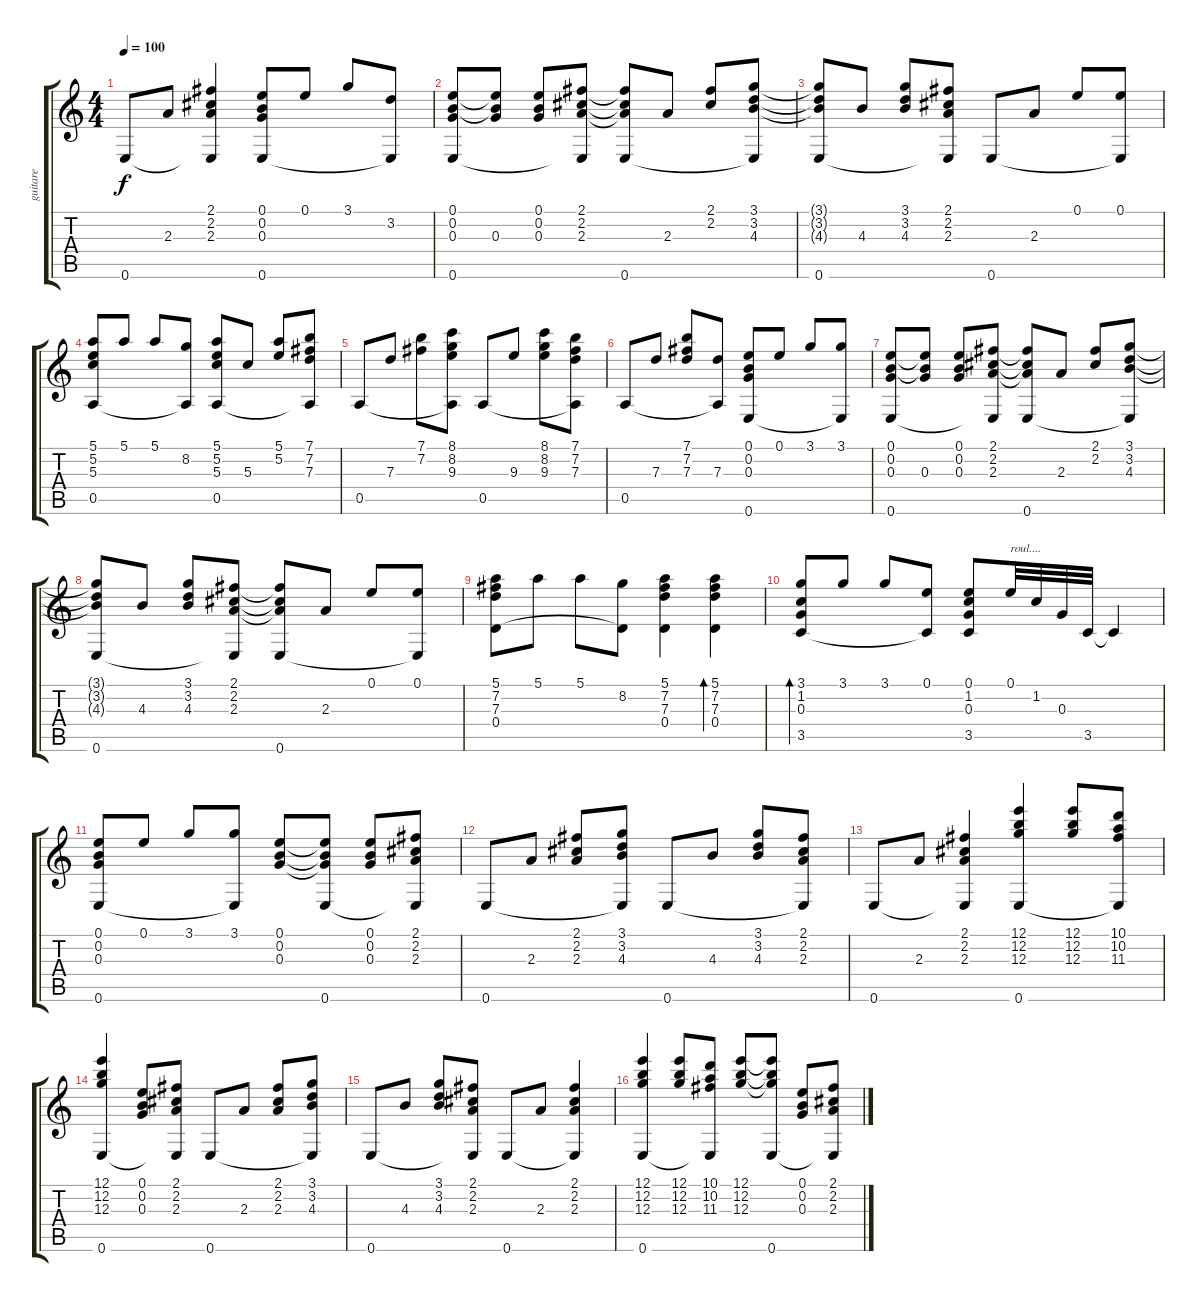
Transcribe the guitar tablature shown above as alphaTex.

\track ("guitare" "guitare") {instrument acousticguitarnylon}
\staff {score tabs}
\tuning (E4 B3 G3 D3 A2 E2) {hide}
\ts (4 4)
\tempo 100
\clef g2
\ks c
0.6.8{dy f} 2.3.8 (2.1 2.2 2.3 0.6{t}).4 (0.1 0.2 0.3 0.6).8 0.1.8 3.1.8 (3.2 0.6{t}).8 |
(0.1 0.2 0.3 0.6).8 (0.1{t} 0.2{t} 0.3).8 (0.1 0.2 0.3).8 (2.1 2.2 2.3 0.6{t}).8 (2.1{t} 2.2{t} 2.3{t} 0.6).8 2.3.8 (2.1 2.2).8 (3.1 3.2 4.3 0.6{t}).8 |
(3.1{t} 3.2{t} 4.3{t} 0.6).8 4.3.8 (3.1 3.2 4.3).8 (2.1 2.2 2.3 0.6{t}).8 0.6.8 2.3.8 0.1.8 (0.1 0.6{t}).8 |
(5.1 5.2 5.3 0.5).8 5.1.8 5.1.8 (8.2 0.5{t}).8 (5.1 5.2 5.3 0.5).8 5.3.8 (5.1 5.2).8 (7.1 7.2 7.3 0.5{t}).8 |
0.5.8 7.3.8 (7.1 7.2).8 (8.1 8.2 9.3 0.5{t}).8 0.5.8 9.3.8 (8.1 8.2 9.3).8 (7.1 7.2 7.3 0.5{t}).8 |
0.5.8 7.3.8 (7.1 7.2 7.3).8 (7.3 0.5{t}).8 (0.1 0.2 0.3 0.6).8 0.1.8 3.1.8 (3.1 0.6{t}).8 |
(0.1 0.2 0.3 0.6).8 (0.1{t} 0.2{t} 0.3).8 (0.1 0.2 0.3).8 (2.1 2.2 2.3 0.6{t}).8 (2.1{t} 2.2{t} 2.3{t} 0.6).8 2.3.8 (2.1 2.2).8 (3.1 3.2 4.3 0.6{t}).8 |
(3.1{t} 3.2{t} 4.3{t} 0.6).8 4.3.8 (3.1 3.2 4.3).8 (2.1 2.2 2.3 0.6{t}).8 (2.1{t} 2.2{t} 2.3{t} 0.6).8 2.3.8 0.1.8 (0.1 0.6{t}).8 |
(5.1 7.2 7.3 0.4).8 5.1.8 5.1.8 (8.2 0.4{t}).8 (5.1 7.2 7.3 0.4).4 (5.1 7.2 7.3 0.4).4{bd 120} |
(3.1 1.2 0.3 3.5).8{bd 120} 3.1.8 3.1.8 (0.1 3.5{t}).8 (0.1 1.2 0.3 3.5).8 0.1.32{txt "roul...."} 1.2.32 0.3.32 3.5.32 3.5{t}.4 |
(0.1 0.2 0.3 0.6).8 0.1.8 3.1.8 (3.1 0.6{t}).8 (0.1 0.2 0.3).8 (0.1{t} 0.2{t} 0.3{t} 0.6).8 (0.1 0.2 0.3).8 (2.1 2.2 2.3 0.6{t}).8 |
0.6.8 2.3.8 (2.1 2.2 2.3).8 (3.1 3.2 4.3 0.6{t}).8 0.6.8 4.3.8 (3.1 3.2 4.3).8 (2.1 2.2 2.3 0.6{t}).8 |
0.6.8 2.3.8 (2.1 2.2 2.3 0.6{t}).4 (12.1 12.2 12.3 0.6).4 (12.1 12.2 12.3).8 (10.1 10.2 11.3 0.6{t}).8 |
(12.1 12.2 12.3 0.6).4 (0.1 0.2 0.3).8 (2.1 2.2 2.3 0.6{t}).8 0.6.8 2.3.8 (2.1 2.2 2.3).8 (3.1 3.2 4.3 0.6{t}).8 |
0.6.8 4.3.8 (3.1 3.2 4.3).8 (2.1 2.2 2.3 0.6{t}).8 0.6.8 2.3.8 (2.1 2.2 2.3 0.6{t}).4 |
(12.1 12.2 12.3 0.6).4 (12.1 12.2 12.3).8 (10.1 10.2 11.3 0.6{t}).8 (12.1 12.2 12.3).8 (12.1{t} 12.2{t} 12.3{t} 0.6).8 (0.1 0.2 0.3).8 (2.1 2.2 2.3 0.6{t}).8
